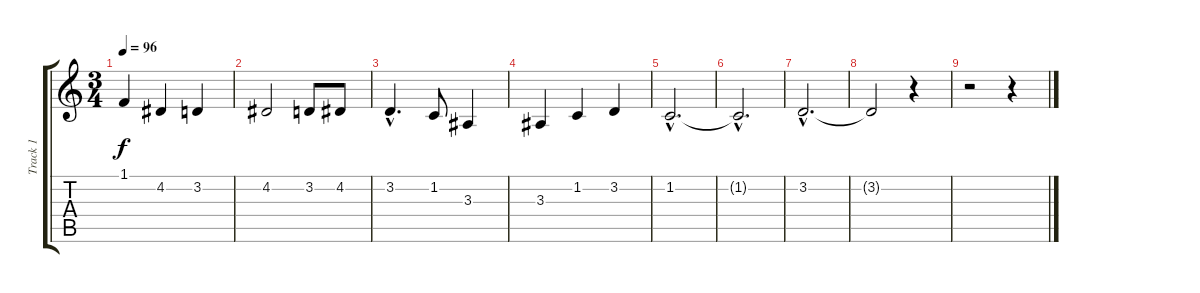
\track ("Track 1" "Track 1") {instrument acousticgrandpiano}
\staff {score tabs}
\tuning (E4 B3 G3 D3 A2 E2) {hide}
\ts (3 4)
\tempo 96
\clef g2
\ks c
1.1.4{dy f} 4.2.4 3.2.4 |
4.2.2 3.2.8 4.2.8 |
3.2{hac}.4{d} 1.2.8 3.3.4 |
3.3.4 1.2.4 3.2.4 |
1.2{hac}.2{d} |
1.2{hac t}.2{d} |
3.2{hac}.2{d} |
3.2{t}.2 r.4 |
r.2 r.4
